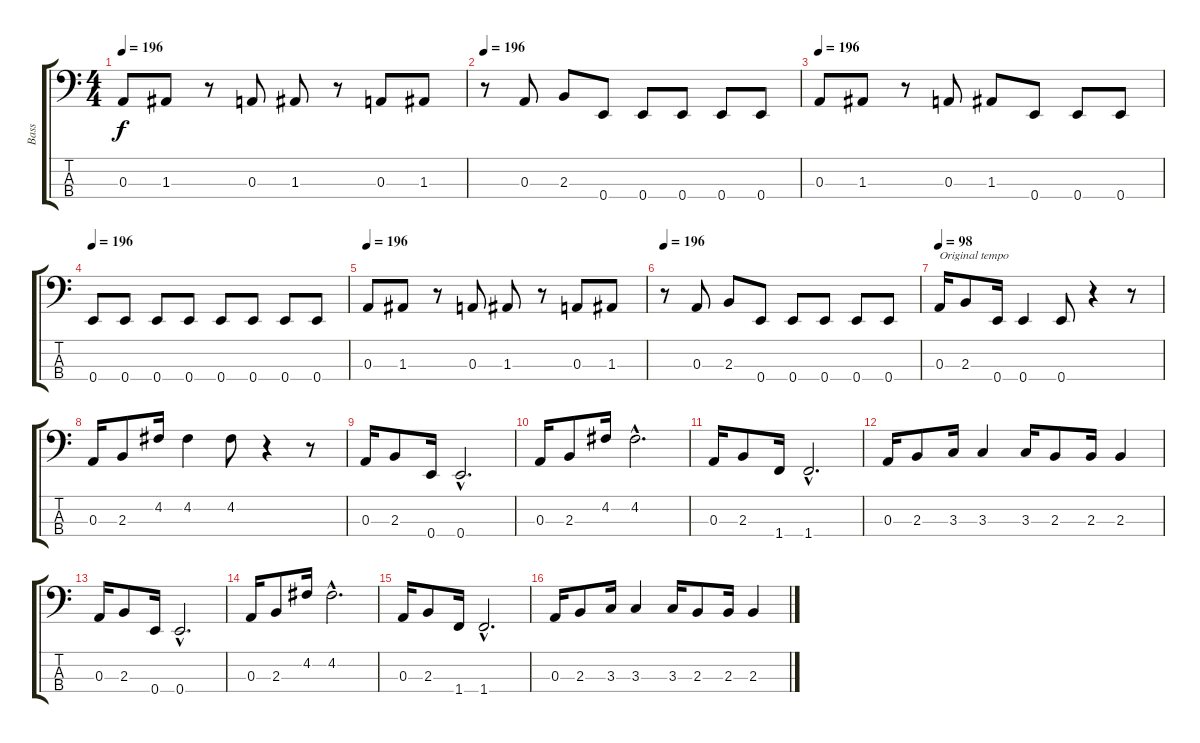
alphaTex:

\track ("Bass" "Bass") {instrument electricbassfinger}
\staff {score tabs}
\tuning (G2 D2 A1 E1) {hide}
\ts (4 4)
\tempo 196
\clef f4
\ks c
0.3.8{dy f} 1.3.8 r.8 0.3.8 1.3.8 r.8 0.3.8 1.3.8 |
\tempo 196
r.8 0.3.8 2.3.8 0.4.8 0.4.8 0.4.8 0.4.8 0.4.8 |
\tempo 196
0.3.8 1.3.8 r.8 0.3.8 1.3.8 0.4.8 0.4.8 0.4.8 |
\tempo 196
0.4.8 0.4.8 0.4.8 0.4.8 0.4.8 0.4.8 0.4.8 0.4.8 |
\tempo 196
0.3.8 1.3.8 r.8 0.3.8 1.3.8 r.8 0.3.8 1.3.8 |
\tempo 196
r.8 0.3.8 2.3.8 0.4.8 0.4.8 0.4.8 0.4.8 0.4.8 |
\tempo 98
0.3.16{txt "Original tempo"} 2.3.8 0.4.16 0.4.4 0.4.8 r.4 r.8 |
0.3.16 2.3.8 4.2.16 4.2.4 4.2.8 r.4 r.8 |
0.3.16 2.3.8 0.4.16 0.4{hac}.2{d} |
0.3.16 2.3.8 4.2.16 4.2{hac}.2{d} |
0.3.16 2.3.8 1.4.16 1.4{hac}.2{d} |
0.3.16 2.3.8 3.3.16 3.3.4 3.3.16 2.3.8 2.3.16 2.3.4 |
0.3.16 2.3.8 0.4.16 0.4{hac}.2{d} |
0.3.16 2.3.8 4.2.16 4.2{hac}.2{d} |
0.3.16 2.3.8 1.4.16 1.4{hac}.2{d} |
0.3.16 2.3.8 3.3.16 3.3.4 3.3.16 2.3.8 2.3.16 2.3.4
